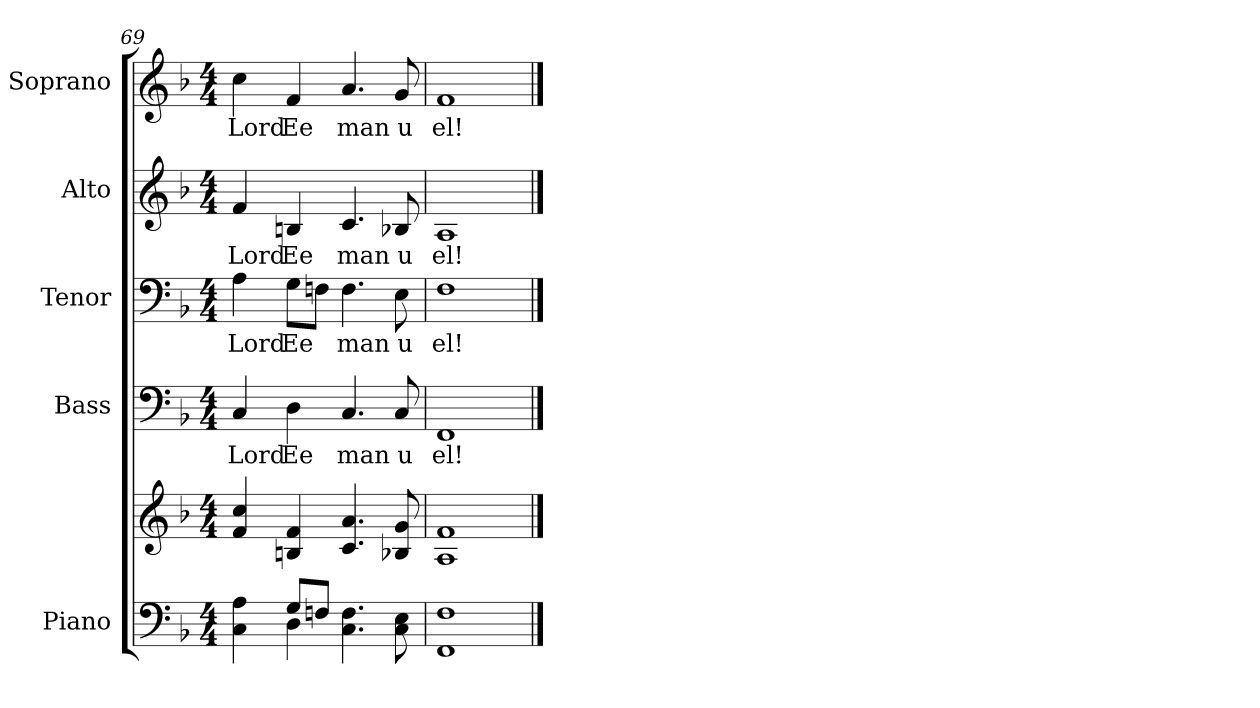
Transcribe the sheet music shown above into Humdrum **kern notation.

**kern	**kern	**kern	**text	**kern	**text	**kern	**text	**kern	**text
*part5	*part5	*part4	*part4	*part3	*part3	*part2	*part2	*part1	*part1
*staff6	*staff5	*staff4	*staff4	*staff3	*staff3	*staff2	*staff2	*staff1	*staff1
*I"Piano	*	*I"Bass	*	*I"Tenor	*	*I"Alto	*	*I"Soprano	*
*I'Pno.	*	*I'B.	*	*I'T.	*	*I'A.	*	*I'S.	*
!!LO:PB:g=z
*clefF4	*clefG2	*clefF4	*	*clefF4	*	*clefG2	*	*clefG2	*
*k[b-]	*k[b-]	*k[b-]	*	*k[b-]	*	*k[b-]	*	*k[b-]	*
*F:	*F:	*F:	*	*F:	*	*F:	*	*F:	*
*M4/4	*M4/4	*M4/4	*	*M4/4	*	*M4/4	*	*M4/4	*
*MM110	*MM110	*MM110	*	*MM110	*	*MM110	*	*MM110	*
=69	=69	=69	=69	=69	=69	=69	=69	=69	=69
*^	*	*	*	*	*	*	*	*	*
!	!	!	!	!LO:LY:b:color=#000000	!	!	!	!	!	!
!	!	!	!	!	!	!LO:LY:b:color=#000000	!	!	!	!
!	!	!	!	!	!	!	!	!LO:LY:b:color=#000000	!	!
!	!	!	!	!	!	!	!	!	!	!LO:LY:b:color=#000000
4Ci\ 4Ai	4ryy	4fi/ 4cci	4Ci/	Lord	4Ai\	Lord	4fi/	Lord	4cci\	Lord
!	!	!	!	!LO:LY:b:color=#000000	!	!	!	!	!	!
!	!	!	!	!	!	!LO:LY:b:color=#000000	!	!	!	!
!	!	!	!	!	!	!	!	!LO:LY:b:color=#000000	!	!
!	!	!	!	!	!	!	!	!	!	!LO:LY:b:color=#000000
8Gi/L	4Di\	4Bni/ 4fi	4Di\	Ee	8Gi\L	Ee	4Bni/	Ee	4fi/	Ee
8Fni/J	.	.	.	.	8Fni\J	.	.	.	.	.
!	!	!	!	!LO:LY:b:color=#000000	!	!	!	!	!	!
!	!	!	!	!	!	!LO:LY:b:color=#000000	!	!	!	!
!	!	!	!	!	!	!	!	!LO:LY:b:color=#000000	!	!
!	!	!	!	!	!	!	!	!	!	!LO:LY:b:color=#000000
4.Ci\ 4.Fi	2ryy	4.ci/ 4.ai	4.Ci/	man	4.Fi\	man	4.ci/	man	4.ai/	man
!	!	!	!	!LO:LY:b:color=#000000	!	!	!	!	!	!
!	!	!	!	!	!	!LO:LY:b:color=#000000	!	!	!	!
!	!	!	!	!	!	!	!	!LO:LY:b:color=#000000	!	!
!	!	!	!	!	!	!	!	!	!	!LO:LY:b:color=#000000
8Ci\ 8Ei	.	8B-Xi/ 8gi	8Ci/	u	8Ei\	u	8B-Xi/	u	8gi/	u
*v	*v	*	*	*	*	*	*	*	*	*
=70	=70	=70	=70	=70	=70	=70	=70	=70	=70
!	!	!	!LO:LY:b:color=#000000	!	!	!	!	!	!
!	!	!	!	!	!LO:LY:b:color=#000000	!	!	!	!
!	!	!	!	!	!	!	!LO:LY:b:color=#000000	!	!
!	!	!	!	!	!	!	!	!	!LO:LY:b:color=#000000
1FFi 1Fi	1Ai 1fi	1FFi	el!	1Fi	el!	1Ai	el!	1fi	el!
==	==	==	==	==	==	==	==	==	==
*-	*-	*-	*-	*-	*-	*-	*-	*-	*-
